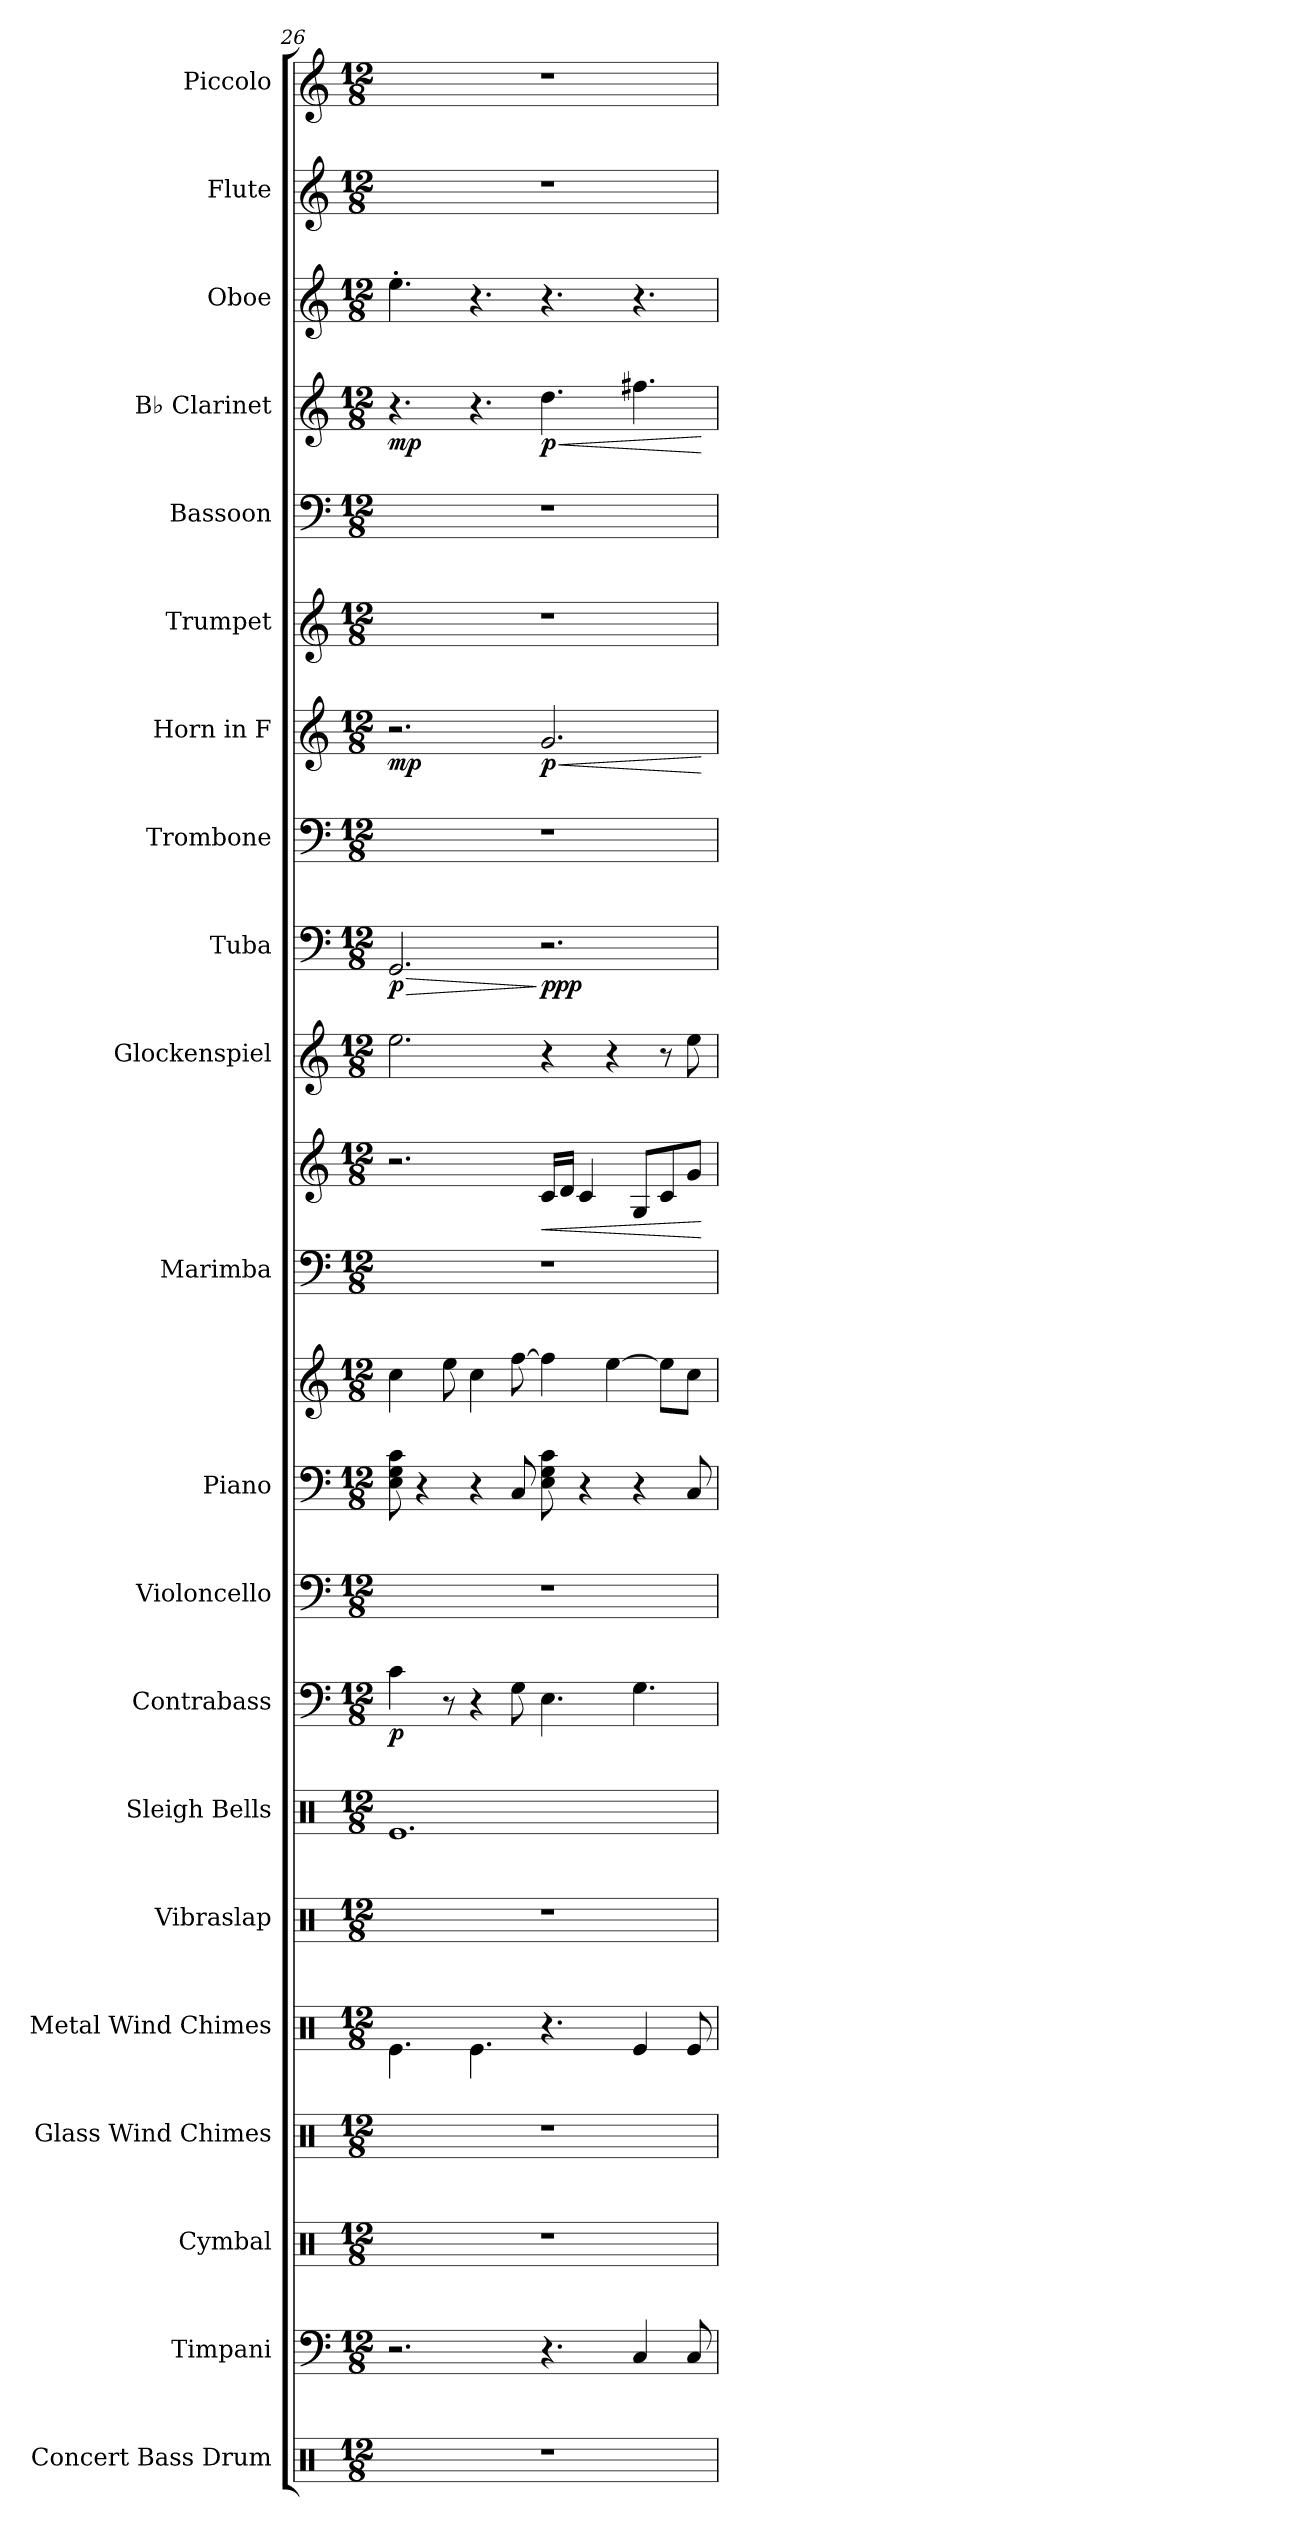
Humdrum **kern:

**kern	**kern	**kern	**kern	**kern	**kern	**kern	**kern	**dynam	**kern	**kern	**kern	**kern	**kern	**dynam	**kern	**kern	**dynam	**kern	**kern	**dynam	**kern	**kern	**kern	**dynam	**kern	**kern	**kern
*part21	*part20	*part19	*part18	*part17	*part16	*part15	*part14	*part14	*part13	*part12	*part12	*part11	*part11	*part11	*part10	*part9	*part9	*part8	*part7	*part7	*part6	*part5	*part4	*part4	*part3	*part2	*part1
*staff23	*staff22	*staff21	*staff20	*staff19	*staff18	*staff17	*staff16	*staff16	*staff15	*staff14	*staff13	*staff12	*staff11	*staff11/12	*staff10	*staff9	*staff9	*staff8	*staff7	*staff7	*staff6	*staff5	*staff4	*staff4	*staff3	*staff2	*staff1
*I"Concert Bass Drum	*I"Timpani	*I"Cymbal	*I"Glass Wind Chimes	*I"Metal Wind Chimes	*I"Vibraslap	*I"Sleigh Bells	*I"Contrabass	*	*I"Violoncello	*I"Piano	*	*I"Marimba	*	*	*I"Glockenspiel	*I"Tuba	*	*I"Trombone	*I"Horn in F	*	*I"Trumpet	*I"Bassoon	*I"B♭ Clarinet	*	*I"Oboe	*I"Flute	*I"Piccolo
*I'Con. BD	*I'Timp.	*I'Cym.	*I'Gl. Wn Ch.	*I'Met. Wn Ch.	*I'Vibslp.	*I'Sle. Be.	*I'Cb.	*	*I'Vc.	*I'Pno.	*	*I'Mrm.	*	*	*I'Glock.	*I'Tba.	*	*I'Tbn.	*	*	*I'Tpt.	*I'Bsn.	*I'B♭ Cl.	*	*I'Ob.	*I'Fl.	*I'Picc.
*clefX	*clefF4	*clefX	*clefX	*clefX	*clefX	*clefX	*clefF4	*	*clefF4	*clefF4	*clefG2	*clefF4	*clefG2	*	*clefG2	*clefF4	*	*clefF4	*clefG2	*	*clefG2	*clefF4	*clefG2	*	*clefG2	*clefG2	*clefG2
*	*	*	*	*	*	*	*ITrd7c12	*	*	*	*	*	*	*	*ITrd-14c-24	*	*	*	*ITrd4c7	*	*ITrd1c2	*	*ITrd1c2	*	*	*	*ITrd-7c-12
*k[]	*k[]	*k[]	*k[]	*k[]	*k[]	*k[]	*k[]	*	*k[]	*k[]	*k[]	*k[]	*k[]	*	*k[]	*k[]	*	*k[]	*k[b-]	*	*k[b-e-]	*k[]	*k[b-e-]	*	*k[]	*k[]	*k[]
*M12/8	*M12/8	*M12/8	*M12/8	*M12/8	*M12/8	*M12/8	*M12/8	*	*M12/8	*M12/8	*M12/8	*M12/8	*M12/8	*	*M12/8	*M12/8	*	*M12/8	*M12/8	*	*M12/8	*M12/8	*M12/8	*	*M12/8	*M12/8	*M12/8
=26	=26	=26	=26	=26	=26	=26	=26	=26	=26	=26	=26	=26	=26	=26	=26	=26	=26	=26	=26	=26	=26	=26	=26	=26	=26	=26	=26
!	!	!	!	!	!	!	!	!LO:DY:b	!	!	!	!	!	!	!	!	!LO:HP:b	!	!	!	!	!	!	!	!	!	!
!	!	!	!	!	!	!	!	!	!	!	!	!	!	!	!	!	!LO:DY:n=1:b	!	!	!LO:DY:b	!	!	!	!LO:DY:b	!	!	!
1.r	2.r	1.r	1.r	4.Re\	1.r	1.Re	4C\	p	1.r	8E\ 8G\ 8c\	4cc\	1.r	2.r	.	2.eeee\	2.GG/	> p	1.r	2.r	mp	1.r	1.r	4.r	mp	4.ee'\	1.r	1.r
.	.	.	.	.	.	.	.	.	.	4r	.	.	.	.	.	.	.	.	.	.	.	.	.	.	.	.	.
.	.	.	.	.	.	.	8r	.	.	.	8ee\	.	.	.	.	.	.	.	.	.	.	.	.	.	.	.	.
.	.	.	.	4.Re\	.	.	4r	.	.	4r	4cc\	.	.	.	.	.	.	.	.	.	.	.	4.r	.	4.r	.	.
.	.	.	.	.	.	.	8GG\	.	.	8C/	[8ff\	.	.	.	.	.	.	.	.	.	.	.	.	.	.	.	.
!	!	!	!	!	!	!	!	!	!	!	!	!	!	!LO:HP:b	!	!	!LO:DY:n=2:b	!	!	!LO:HP:b	!	!	!	!LO:HP:b	!	!	!
!	!	!	!	!	!	!	!	!	!	!	!	!	!	!	!	!	!	!	!	!LO:DY:n=1:b	!	!	!	!LO:DY:n=1:b	!	!	!
.	4.r	.	.	4.r	.	.	4.EE\	.	.	8E\ 8G\ 8c\	4ff\]	.	16c/LL	<	4r	2.r	] ppp	.	2.c/	< p	.	.	4.cc\	< p	4.r	.	.
.	.	.	.	.	.	.	.	.	.	.	.	.	16d/JJ	.	.	.	.	.	.	.	.	.	.	.	.	.	.
.	.	.	.	.	.	.	.	.	.	4r	.	.	4c/	.	.	.	.	.	.	.	.	.	.	.	.	.	.
.	.	.	.	.	.	.	.	.	.	.	[4ee\	.	.	.	4r	.	.	.	.	.	.	.	.	.	.	.	.
.	4C/	.	.	4Re/	.	.	4.GG\	.	.	4r	.	.	8G/L	.	.	.	.	.	.	.	.	.	4.een\	.	4.r	.	.
.	.	.	.	.	.	.	.	.	.	.	8ee\L]	.	8c/	.	8r	.	.	.	.	.	.	.	.	.	.	.	.
.	8C/	.	.	8Re/	.	.	.	.	.	8C/	8cc\J	.	8g/J	.	8eeee\	.	.	.	.	.	.	.	.	.	.	.	.
.	.	.	.	.	.	.	.	.	.	.	.	.	.	[	.	.	.	.	.	[	.	.	.	[	.	.	.
=	=	=	=	=	=	=	=	=	=	=	=	=	=	=	=	=	=	=	=	=	=	=	=	=	=	=	=
*-	*-	*-	*-	*-	*-	*-	*-	*-	*-	*-	*-	*-	*-	*-	*-	*-	*-	*-	*-	*-	*-	*-	*-	*-	*-	*-	*-
